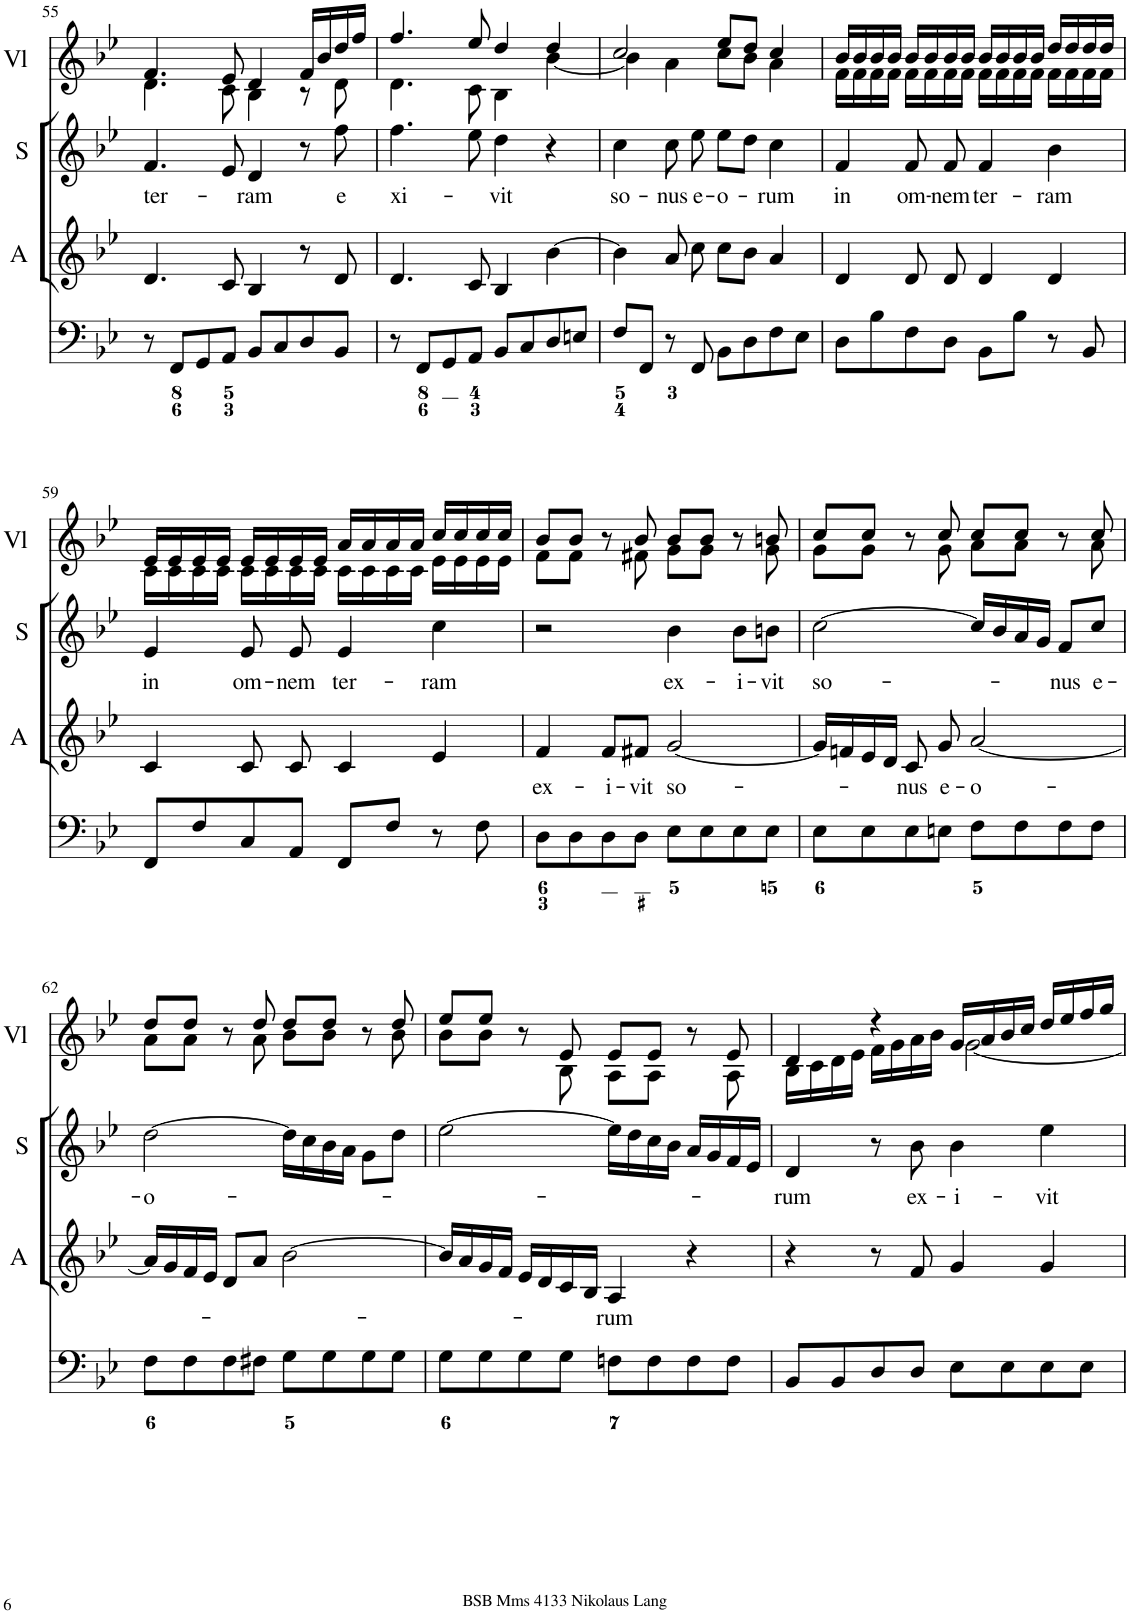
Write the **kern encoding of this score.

**kern	**kern	**kern	**kern	**text	**kern	**text	**kern
*part6	*part5	*part4	*part3	*part3	*part2	*part2	*part1
*staff6	*staff5	*staff4	*staff3	*staff3	*staff2	*staff2	*staff1
*I"Violin	*I"Violin	*I"Organ	*I"A	*	*I"S	*	*I"2 Violini
*I'Vln	*I'Vln	*	*I'A	*	*I'S	*	*I'Vl
!!LO:PB:g=z
*clefG2	*clefG2	*clefF4	*clefG2	*	*clefG2	*	*clefG2
*k[b-e-]	*k[b-e-]	*k[b-e-]	*k[b-e-]	*	*k[b-e-]	*	*k[b-e-]
*M4/4	*M4/4	*M4/4	*M4/4	*	*M4/4	*	*M4/4
*met(c)	*met(c)	*met(c)	*met(c)	*	*met(c)	*	*met(c)
=55	=55	=55	=55	=55	=55	=55	=55
!	!	!	!	!	!	!LO:LY:b	!
*	*	*	*	*	*	*	*^
4.d	4.f	8r	4.d/	.	4.f/	ter-	4.f/	4.d\
.	.	8FF/L	.	.	.	.	.	.
.	.	8GG/	.	.	.	.	.	.
8c	8e-	8AA/J	8c/	.	8e-/	.	8e-/	8c\
!	!	!	!	!	!	!LO:LY:b	!	!
4B-	4d	8BB-/L	4B-/	.	4d/	-ram	4d/	4B-\
.	.	8C/	.	.	.	.	.	.
8r	16f\LL	8D/	8r	.	8r	.	16f/LL	8r
.	16b-\J	.	.	.	.	.	16b-/	.
!	!	!	!	!	!	!LO:LY:b	!	!
8d	16dd\L	8BB-/J	8d/	.	8ff\	e	16dd/	8d\
.	16ff\JJ	.	.	.	.	.	16ff/JJ	.
=56	=56	=56	=56	=56	=56	=56	=56	=56
!	!	!	!	!	!	!LO:LY:b	!	!
4.d	4.ff	8r	4.d/	.	4.ff\	xi-	4.ff/	4.d\
.	.	8FF/L	.	.	.	.	.	.
.	.	8GG/	.	.	.	.	.	.
8c	8ee-	8AA/J	8c/	.	8ee-\	.	8ee-/	8c\
!	!	!	!	!	!	!LO:LY:b	!	!
4B-	4dd	8BB-/L	4B-/	.	4dd\	-vit	4dd/	4B-\
.	.	8C/	.	.	.	.	.	.
[4b-	4dd	8D/	[4b-\	.	4r	.	4dd/	[4b-\
.	.	8En/J	.	.	.	.	.	.
=57	=57	=57	=57	=57	=57	=57	=57	=57
!	!	!	!	!	!	!LO:LY:b	!	!
4b-]	2cc	8F/L	4b-\]	.	4cc\	so-	2cc/	4b-\]
.	.	8FF/J	.	.	.	.	.	.
!	!	!	!	!	!	!LO:LY:b	!	!
4a	.	8r	8a/	.	8cc\	-nus	.	4a\
!	!	!	!	!	!	!LO:LY:b	!	!
.	.	8FF/	8cc\	.	8ee-\	e-	.	.
!	!	!	!	!	!	!LO:LY:b	!	!
8cc\L	8ee-\L	8BB-\L	8cc\L	.	8ee-\L	-o-	8ee-/L	8cc\L
8b-\J	8dd\J	8D\	8b-\J	.	8dd\J	.	8dd/J	8b-\J
!	!	!	!	!	!	!LO:LY:b	!	!
4a	4cc	8F\	4a/	.	4cc\	-rum	4cc/	4a\
.	.	8E-\J	.	.	.	.	.	.
=58	=58	=58	=58	=58	=58	=58	=58	=58
!	!	!	!	!	!	!LO:LY:b	!	!
16f/LL	16b-\LL	8D\L	4d/	.	4f/	in	16b-/LL	16f\LL
16f/J	16b-\J	.	.	.	.	.	16b-/	16f\
16f/L	16b-\L	8B-\	.	.	.	.	16b-/	16f\
16f/JJ	16b-\JJ	.	.	.	.	.	16b-/JJ	16f\JJ
!	!	!	!	!	!	!LO:LY:b	!	!
16f/LL	16b-\LL	8F\	8d/	.	8f/	om-	16b-/LL	16f\LL
16f/J	16b-\J	.	.	.	.	.	16b-/	16f\
!	!	!	!	!	!	!LO:LY:b	!	!
16f/L	16b-\L	8D\J	8d/	.	8f/	-nem	16b-/	16f\
16f/JJ	16b-\JJ	.	.	.	.	.	16b-/JJ	16f\JJ
!	!	!	!	!	!	!LO:LY:b	!	!
16f/LL	16b-\LL	8BB-\L	4d/	.	4f/	ter-	16b-/LL	16f\LL
16f/J	16b-\J	.	.	.	.	.	16b-/	16f\
16f/L	16b-\L	8B-\J	.	.	.	.	16b-/	16f\
16f/JJ	16b-\JJ	.	.	.	.	.	16b-/JJ	16f\JJ
!	!	!	!	!	!	!LO:LY:b	!	!
16f/LL	16dd\LL	8r	4d/	.	4b-\	-ram	16dd/LL	16f\LL
16f/J	16dd\J	.	.	.	.	.	16dd/	16f\
16f/L	16dd\L	8BB-/	.	.	.	.	16dd/	16f\
16f/JJ	16dd\JJ	.	.	.	.	.	16dd/JJ	16f\JJ
!!LO:LB:g=z	!!
=59	=59	=59	=59	=59	=59	=59	=59	=59
!	!	!	!	!	!	!LO:LY:b	!	!
16c/LL	16e-/LL	8FF/L	4c/	.	4e-/	in	16e-/LL	16c\LL
16c/J	16e-/J	.	.	.	.	.	16e-/	16c\
16c/L	16e-/L	8F/	.	.	.	.	16e-/	16c\
16c/JJ	16e-/JJ	.	.	.	.	.	16e-/JJ	16c\JJ
!	!	!	!	!	!	!LO:LY:b	!	!
16c/LL	16e-/LL	8C/	8c/	.	8e-/	om-	16e-/LL	16c\LL
16c/J	16e-/J	.	.	.	.	.	16e-/	16c\
!	!	!	!	!	!	!LO:LY:b	!	!
16c/L	16e-/L	8AA/J	8c/	.	8e-/	-nem	16e-/	16c\
16c/JJ	16e-/JJ	.	.	.	.	.	16e-/JJ	16c\JJ
!	!	!	!	!	!	!LO:LY:b	!	!
16c/LL	16a/LL	8FF/L	4c/	.	4e-/	ter-	16a/LL	16c\LL
16c/J	16a/J	.	.	.	.	.	16a/	16c\
16c/L	16a/L	8F/J	.	.	.	.	16a/	16c\
16c/JJ	16a/JJ	.	.	.	.	.	16a/JJ	16c\JJ
!	!	!	!	!	!	!LO:LY:b	!	!
16e-/LL	16cc\LL	8r	4e-/	.	4cc\	-ram	16cc/LL	16e-\LL
16e-/J	16cc\J	.	.	.	.	.	16cc/	16e-\
16e-/L	16cc\L	8F\	.	.	.	.	16cc/	16e-\
16e-/JJ	16cc\JJ	.	.	.	.	.	16cc/JJ	16e-\JJ
=60	=60	=60	=60	=60	=60	=60	=60	=60
!	!	!	!	!LO:LY:b	!	!	!	!
8f/L	8b-\L	8D\L	4f/	ex-	2r	.	8b-/L	8f\L
8f/J	8b-\J	8D\	.	.	.	.	8b-/J	8f\J
!	!	!	!	!LO:LY:b	!	!	!	!
8r	8r	8D\	8f/L	-i-	.	.	8r	8ryy
!	!	!	!	!LO:LY:b	!	!	!	!
8f#X	8b-	8D\J	8f#X/J	-vit	.	.	8b-/	8f#X\
!	!	!	!	!LO:LY:b	!	!LO:LY:b	!	!
8g/L	8b-\L	8E-\L	[2g/	so-	4b-\	ex-	8b-/L	8g\L
8g/J	8b-\J	8E-\	.	.	.	.	8b-/J	8g\J
!	!	!	!	!	!	!LO:LY:b	!	!
8r	8r	8E-\	.	.	8b-\L	-i-	8r	8ryy
!	!	!	!	!	!	!LO:LY:b	!	!
8g	8bn	8E-\J	.	.	8bn\J	-vit	8bn/	8g\
=61	=61	=61	=61	=61	=61	=61	=61	=61
!	!	!	!	!	!	!LO:LY:b	!	!
8g/L	8cc\L	8E-\L	16g/LL]	.	[2cc\	so-	8cc/L	8g\L
.	.	.	16fn/	.	.	.	.	.
8g/J	8cc\J	8E-\	16e-/	.	.	.	8cc/J	8g\J
.	.	.	16d/JJ	.	.	.	.	.
!	!	!	!	!LO:LY:b	!	!	!	!
8r	8r	8E-\	8c/	-nus	.	.	8r	8ryy
!	!	!	!	!LO:LY:b	!	!	!	!
8g	8cc	8En\J	8g/	e-	.	.	8cc/	8g\
!	!	!	!	!LO:LY:b	!	!	!	!
8a/L	8cc\L	8F\L	[2a/	-o-	16cc/LL]	.	8cc/L	8a\L
.	.	.	.	.	16b-/	.	.	.
8a/J	8cc\J	8F\	.	.	16a/	.	8cc/J	8a\J
.	.	.	.	.	16g/JJ	.	.	.
!	!	!	!	!	!	!LO:LY:b	!	!
8r	8r	8F\	.	.	8f/L	-nus	8r	8ryy
!	!	!	!	!	!	!LO:LY:b	!	!
8a	8cc	8F\J	.	.	8cc/J	e-	8cc/	8a\
!!LO:LB:g=z	!!
=62	=62	=62	=62	=62	=62	=62	=62	=62
!	!	!	!	!	!	!LO:LY:b	!	!
8a/L	8dd\L	8F\L	16a/LL]	.	[2dd\	-o-	8dd/L	8a\L
.	.	.	16g/	.	.	.	.	.
8a/J	8dd\J	8F\	16f/	.	.	.	8dd/J	8a\J
.	.	.	16e-/JJ	.	.	.	.	.
8r	8r	8F\	8d/L	.	.	.	8r	8ryy
8a	8dd	8F#X\J	8a/J	.	.	.	8dd/	8a\
8b-\L	8dd\L	8G\L	[2b-\	.	16dd\LL]	.	8dd/L	8b-\L
.	.	.	.	.	16cc\	.	.	.
8b-\J	8dd\J	8G\	.	.	16b-\	.	8dd/J	8b-\J
.	.	.	.	.	16a\JJ	.	.	.
8r	8r	8G\	.	.	8g\L	.	8r	8ryy
8b-	8dd	8G\J	.	.	8dd\J	.	8dd/	8b-\
=63	=63	=63	=63	=63	=63	=63	=63	=63
8b-\L	8ee-\L	8G\L	16b-/LL]	.	[2ee-\	.	8ee-/L	8b-\L
.	.	.	16a/	.	.	.	.	.
8b-\J	8ee-\J	8G\	16g/	.	.	.	8ee-/J	8b-\J
.	.	.	16f/JJ	.	.	.	.	.
8r	8r	8G\	16e-/LL	.	.	.	8r	8ryy
.	.	.	16d/	.	.	.	.	.
8B-	8e-	8G\J	16c/	.	.	.	8e-/	8B-\
.	.	.	16B-/JJ	.	.	.	.	.
!	!	!	!	!LO:LY:b	!	!	!	!
8A/L	8e-/L	8Fn\L	4A/	-rum	16ee-\LL]	.	8e-/L	8A\L
.	.	.	.	.	16dd\	.	.	.
8A/J	8e-/J	8F\	.	.	16cc\	.	8e-/J	8A\J
.	.	.	.	.	16b-\JJ	.	.	.
8r	8r	8F\	4r	.	16a/LL	.	8r	8ryy
.	.	.	.	.	16g/	.	.	.
8A	8e-	8F\J	.	.	16f/	.	8e-/	8A\
.	.	.	.	.	16e-/JJ	.	.	.
=64	=64	=64	=64	=64	=64	=64	=64	=64
!	!	!	!	!	!	!LO:LY:b	!	!
16B-/LL	4d	8BB-/L	4r	.	4d/	-rum	4d/	16B-\LL
16c/J	.	.	.	.	.	.	.	16c\
16d/L	.	8BB-/	.	.	.	.	.	16d\
16e-/JJ	.	.	.	.	.	.	.	16e-\JJ
16f/LL	4r	8D/	8r	.	8r	.	4r	16f\LL
16g/J	.	.	.	.	.	.	.	16g\
!	!	!	!	!	!	!LO:LY:b	!	!
16a/L	.	8D/J	8f/	.	8b-\	ex-	.	16a\
16b-/JJ	.	.	.	.	.	.	.	16b-\JJ
!	!	!	!	!	!	!LO:LY:b	!	!
[2g	16g/LL	8E-\L	4g/	.	4b-\	-i-	16g/LL	[2g\
.	16a/J	.	.	.	.	.	16a/	.
.	16b-/L	8E-\	.	.	.	.	16b-/	.
.	16cc/JJ	.	.	.	.	.	16cc/JJ	.
!	!	!	!	!	!	!LO:LY:b	!	!
.	16dd\LL	8E-\	4g/	.	4ee-\	-vit	16dd/LL	.
.	16ee-\J	.	.	.	.	.	16ee-/	.
.	16ff\L	8E-\J	.	.	.	.	16ff/	.
.	16gg\JJ	.	.	.	.	.	16gg/JJ	.
*	*	*	*	*	*	*	*v	*v
=	=	=	=	=	=	=	=
*-	*-	*-	*-	*-	*-	*-	*-
